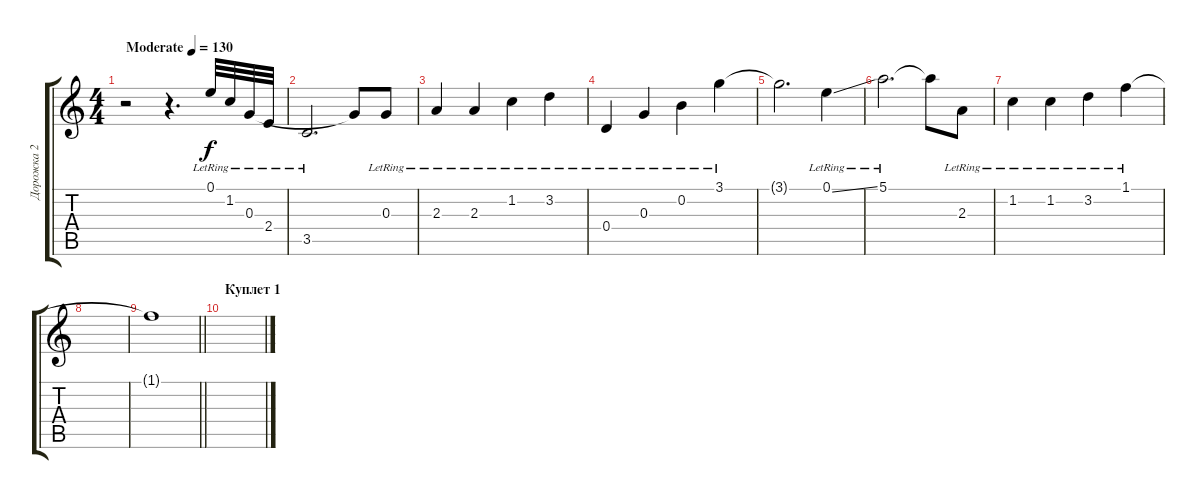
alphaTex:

\track ("Дорожка 2" "Дорожка 2") {instrument overdrivenguitar}
\staff {score tabs}
\tuning (E4 B3 G3 D3 A2 E2) {hide}
\ts (4 4)
\tempo (130 "Moderate")
\clef g2
\ks c
r.2{dy f instrument overdrivenguitar} r.4{d} 0.1{lr}.32 1.2{lr}.32 0.3{lr}.32 2.4{lr}.32 |
3.5{lr}.2{d} 0.3{t}.8 0.3{lr}.8 |
2.3{lr}.4 2.3{lr}.4 1.2{lr}.4 3.2{lr}.4 |
0.4{lr}.4 0.3{lr}.4 0.2{lr}.4 3.1{lr}.4 |
3.1{t}.2{d} 0.1{ss lr}.4 |
5.1{lr}.2{d} 5.1{t}.8 2.3{lr}.8 |
1.2{lr}.4 1.2{lr}.4 3.2{lr}.4 1.1{lr}.4 |
|
\barLineRight lightlight
1.1{t}.1 |
\section ("" "Куплет 1")
